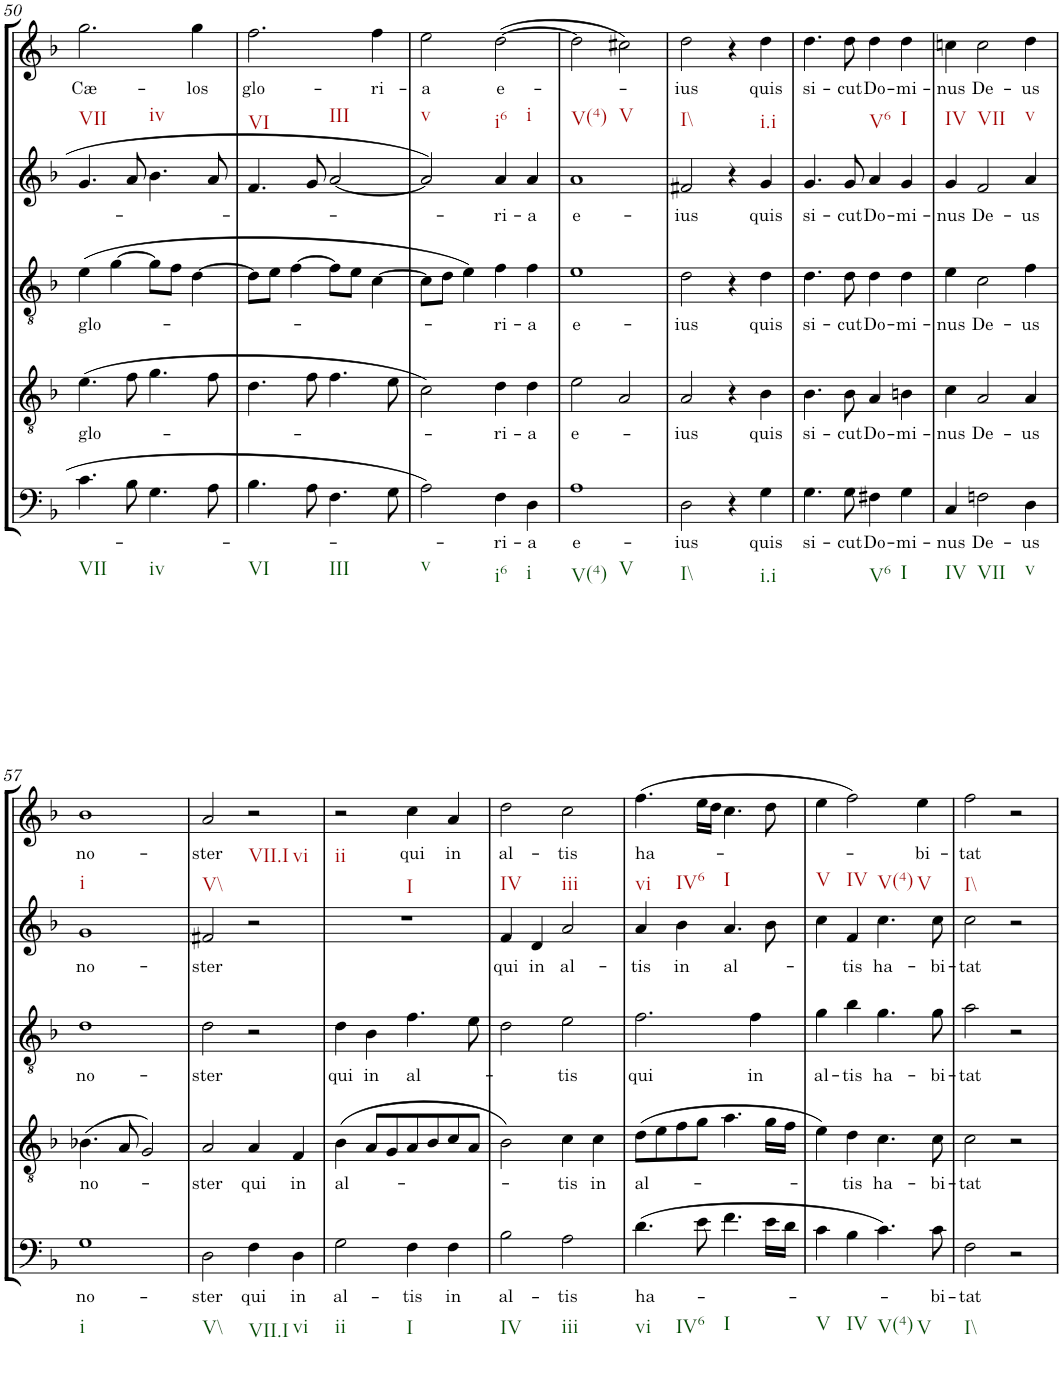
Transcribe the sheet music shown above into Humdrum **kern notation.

**kern	**text	**kern	**text	**kern	**text	**kern	**text	**kern	**text
*part5	*part5	*part4	*part4	*part3	*part3	*part2	*part2	*part1	*part1
*staff5	*staff5	*staff4	*staff4	*staff3	*staff3	*staff2	*staff2	*staff1	*staff1
*I"Basso	*	*I"Tenore	*	*I"Alto	*	*I"Alto	*	*I"Canto	*
!!LO:PB:g=z
*clefF4	*	*clefGv2	*	*clefGv2	*	*clefG2	*	*clefG2	*
*Trd7c12	*	*	*	*	*	*	*	*	*
*k[b-]	*	*k[b-]	*	*k[b-]	*	*k[b-]	*	*k[b-]	*
*F:	*	*F:	*	*F:	*	*F:	*	*F:	*
*M4/4	*	*M4/4	*	*M4/4	*	*M4/4	*	*M4/4	*
*met(c)	*	*met(c)	*	*met(c)	*	*met(c)	*	*met(c)	*
=50	=50	=50	=50	=50	=50	=50	=50	=50	=50
!	!	!	!	!	!	!	!	!LO:TX:b:t=VII	!
!	!	!	!	!	!	!	!	!LO:TX:b:t=iv	!
!LO:TX:b:t=VII	!	!	!	!	!	!	!	!	!
!	!	!	!LO:LY:b	!	!LO:LY:b	!	!	!	!LO:LY:b
4.c\	.	(>4.e\	glo-	(>4e\	glo-	4.g/	.	2.gg\	Cæ-
.	.	.	.	[4g\	.	.	.	.	.
8B-\	.	8f\	.	.	.	8a/	.	.	.
!LO:TX:b:t=iv	!	!	!	!	!	!	!	!	!
4.G\	.	4.g\	.	8g\L]	.	4.b-\	.	.	.
.	.	.	.	8f\J	.	.	.	.	.
!	!	!	!	!	!	!	!	!	!LO:LY:b
.	.	.	.	[4d\	.	.	.	4gg\	-los
8A\	.	8f\	.	.	.	8a/	.	.	.
=51	=51	=51	=51	=51	=51	=51	=51	=51	=51
!	!	!	!	!	!	!	!	!LO:TX:b:t=VI	!
!	!	!	!	!	!	!	!	!LO:TX:b:t=III	!
!LO:TX:b:t=VI	!	!	!	!	!	!	!	!	!
!	!	!	!	!	!	!	!	!	!LO:LY:b
4.B-\	.	4.d\	.	8d\L]	.	4.f/	.	2.ff\	glo-
.	.	.	.	8e\J	.	.	.	.	.
.	.	.	.	[4f\	.	.	.	.	.
8A\	.	8f\	.	.	.	8g/	.	.	.
!LO:TX:b:t=III	!	!	!	!	!	!	!	!	!
4.F\	.	4.f\	.	8f\L]	.	[2a/	.	.	.
.	.	.	.	8e\J	.	.	.	.	.
!	!	!	!	!	!	!	!	!	!LO:LY:b
.	.	.	.	[4c\	.	.	.	4ff\	-ri-
8G\	.	8e\	.	.	.	.	.	.	.
=52	=52	=52	=52	=52	=52	=52	=52	=52	=52
!	!	!	!	!	!	!	!	!LO:TX:b:t=v	!
!LO:TX:b:t=v	!	!	!	!	!	!	!	!	!
!	!	!	!	!	!	!	!	!	!LO:LY:b
2A\	.	2c\)	.	8c\L]	.	2a/]	.	2ee\	-a
.	.	.	.	8d\J	.	.	.	.	.
.	.	.	.	4e\)	.	.	.	.	.
!	!	!	!	!	!	!	!	!LO:TX:b:t=i6	!
!	!	!	!	!	!	!	!	!LO:TX:b:t=i	!
!LO:TX:b:t=i6	!	!	!	!	!	!	!	!	!
!	!LO:LY:b	!	!LO:LY:b	!	!LO:LY:b	!	!LO:LY:b	!	!LO:LY:b
4F\	-ri-	4d\	-ri-	4f\	-ri-	4a/	-ri-	(>[2dd\	e-
!LO:TX:b:t=i	!	!	!	!	!	!	!	!	!
!	!LO:LY:b	!	!LO:LY:b	!	!LO:LY:b	!	!LO:LY:b	!	!
4D\	-a	4d\	-a	4f\	-a	4a/	-a	.	.
=53	=53	=53	=53	=53	=53	=53	=53	=53	=53
!	!	!	!	!	!	!	!	!LO:TX:b:t=V(4)	!
!LO:TX:b:t=V(4)	!	!	!	!	!	!	!	!	!
!LO:TX:b:t=V	!	!	!	!	!	!	!	!	!
!	!LO:LY:b	!	!LO:LY:b	!	!LO:LY:b	!	!LO:LY:b	!	!LO:LY:b
1A	e-	2e\	e-	1e	e-	1a	e-	2dd\]	-­-
!	!	!	!	!	!	!	!	!LO:TX:b:t=V	!
.	.	2A/	.	.	.	.	.	2cc#X\)	.
=54	=54	=54	=54	=54	=54	=54	=54	=54	=54
!	!	!	!	!	!	!	!	!LO:TX:b:t=I\\	!
!LO:TX:b:t=I\\	!	!	!	!	!	!	!	!	!
!	!LO:LY:b	!	!LO:LY:b	!	!LO:LY:b	!	!LO:LY:b	!	!LO:LY:b
2D\	-ius	2A/	-ius	2d\	-ius	2f#X/	-ius	2dd\	-ius
4r	.	4r	.	4r	.	4r	.	4r	.
!	!	!	!	!	!	!	!	!LO:TX:b:t=i.i	!
!LO:TX:b:t=i.i	!	!	!	!	!	!	!	!	!
!	!LO:LY:b	!	!LO:LY:b	!	!LO:LY:b	!	!LO:LY:b	!	!LO:LY:b
4G\	quis	4B-\	quis	4d\	quis	4g/	quis	4dd\	quis
=55	=55	=55	=55	=55	=55	=55	=55	=55	=55
!	!LO:LY:b	!	!LO:LY:b	!	!LO:LY:b	!	!LO:LY:b	!	!LO:LY:b
4.G\	si-	4.B-\	si-	4.d\	si-	4.g/	si-	4.dd\	si-
!	!LO:LY:b	!	!LO:LY:b	!	!LO:LY:b	!	!LO:LY:b	!	!LO:LY:b
8G\	-cut	8B-\	-cut	8d\	-cut	8g/	-cut	8dd\	-cut
!	!	!	!	!	!	!	!	!LO:TX:b:t=V6	!
!LO:TX:b:t=V6	!	!	!	!	!	!	!	!	!
!	!LO:LY:b	!	!LO:LY:b	!	!LO:LY:b	!	!LO:LY:b	!	!LO:LY:b
4F#X\	Do-	4A/	Do-	4d\	Do-	4a/	Do-	4dd\	Do-
!	!	!	!	!	!	!	!	!LO:TX:b:t=I	!
!LO:TX:b:t=I	!	!	!	!	!	!	!	!	!
!	!LO:LY:b	!	!LO:LY:b	!	!LO:LY:b	!	!LO:LY:b	!	!LO:LY:b
4G\	-mi-	4Bn\	-mi-	4d\	-mi-	4g/	-mi-	4dd\	-mi-
=56	=56	=56	=56	=56	=56	=56	=56	=56	=56
!	!	!	!	!	!	!	!	!LO:TX:b:t=IV	!
!LO:TX:b:t=IV	!	!	!	!	!	!	!	!	!
!	!LO:LY:b	!	!LO:LY:b	!	!LO:LY:b	!	!LO:LY:b	!	!LO:LY:b
4C/	-nus	4c\	-nus	4e\	-nus	4g/	-nus	4ccn\	-nus
!	!	!	!	!	!	!	!	!LO:TX:b:t=VII	!
!LO:TX:b:t=VII	!	!	!	!	!	!	!	!	!
!	!LO:LY:b	!	!LO:LY:b	!	!LO:LY:b	!	!LO:LY:b	!	!LO:LY:b
2Fn\	De-	2A/	De-	2c\	De-	2f/	De-	2cc\	De-
!	!	!	!	!	!	!	!	!LO:TX:b:t=v	!
!LO:TX:b:t=v	!	!	!	!	!	!	!	!	!
!	!LO:LY:b	!	!LO:LY:b	!	!LO:LY:b	!	!LO:LY:b	!	!LO:LY:b
4D\	-us	4A/	-us	4f\	-us	4a/	-us	4dd\	-us
!!LO:LB:g=z
=57	=57	=57	=57	=57	=57	=57	=57	=57	=57
!	!	!	!	!	!	!	!	!LO:TX:b:t=i	!
!LO:TX:b:t=i	!	!	!	!	!	!	!	!	!
!	!LO:LY:b	!	!LO:LY:b	!	!LO:LY:b	!	!LO:LY:b	!	!LO:LY:b
1G	no-	(>4.B-X\	no-	1d	no-	1g	no-	1b-	no-
.	.	8A/	.	.	.	.	.	.	.
.	.	2G/)	.	.	.	.	.	.	.
=58	=58	=58	=58	=58	=58	=58	=58	=58	=58
!	!	!	!	!	!	!	!	!LO:TX:b:t=V\\	!
!LO:TX:b:t=V\\	!	!	!	!	!	!	!	!	!
!	!LO:LY:b	!	!LO:LY:b	!	!LO:LY:b	!	!LO:LY:b	!	!LO:LY:b
2D\	-ster	2A/	-ster	2d\	-ster	2f#X/	-ster	2a/	-ster
!	!	!	!	!	!	!	!	!LO:TX:b:t=VII.I	!
!	!	!	!	!	!	!	!	!LO:TX:b:t=vi	!
!LO:TX:b:t=VII.I	!	!	!	!	!	!	!	!	!
!	!LO:LY:b	!	!LO:LY:b	!	!	!	!	!	!
4F\	qui	4A/	qui	2r	.	2r	.	2r	.
!LO:TX:b:t=vi	!	!	!	!	!	!	!	!	!
!	!LO:LY:b	!	!LO:LY:b	!	!	!	!	!	!
4D\	in	4F/	in	.	.	.	.	.	.
=59	=59	=59	=59	=59	=59	=59	=59	=59	=59
!	!	!	!	!	!	!	!	!LO:TX:b:t=ii	!
!LO:TX:b:t=ii	!	!	!	!	!	!	!	!	!
!	!LO:LY:b	!	!LO:LY:b	!	!LO:LY:b	!	!	!	!
2G\	al-	(>4B-\	al-	4d\	qui	1r	.	2r	.
!	!	!	!	!	!LO:LY:b	!	!	!	!
.	.	8A/L	.	4B-\	in	.	.	.	.
.	.	8G/	.	.	.	.	.	.	.
!	!	!	!	!	!	!	!	!LO:TX:b:t=I	!
!LO:TX:b:t=I	!	!	!	!	!	!	!	!	!
!	!LO:LY:b	!	!	!	!LO:LY:b	!	!	!	!LO:LY:b
4F\	-tis	8A/	.	4.f\	al-	.	.	4cc\	qui
.	.	8B-/	.	.	.	.	.	.	.
!	!LO:LY:b	!	!	!	!	!	!	!	!LO:LY:b
4F\	in	8c/	.	.	.	.	.	4a/	in
.	.	8A/J	.	8e\	.	.	.	.	.
=60	=60	=60	=60	=60	=60	=60	=60	=60	=60
!	!	!	!	!	!	!	!	!LO:TX:b:t=IV	!
!LO:TX:b:t=IV	!	!	!	!	!	!	!	!	!
!	!LO:LY:b	!	!	!	!	!	!LO:LY:b	!	!LO:LY:b
2B-\	al-	2B-\)	.	2d\	.	4f/	qui	2dd\	al-
!	!	!	!	!	!	!	!LO:LY:b	!	!
.	.	.	.	.	.	4d/	in	.	.
!	!	!	!	!	!	!	!	!LO:TX:b:t=iii	!
!LO:TX:b:t=iii	!	!	!	!	!	!	!	!	!
!	!LO:LY:b	!	!LO:LY:b	!	!LO:LY:b	!	!LO:LY:b	!	!LO:LY:b
2A\	-tis	4c\	-tis	2e\	-tis	2a/	al-	2cc\	-tis
!	!	!	!LO:LY:b	!	!	!	!	!	!
.	.	4c\	in	.	.	.	.	.	.
=61	=61	=61	=61	=61	=61	=61	=61	=61	=61
!	!	!	!	!	!	!	!	!LO:TX:b:t=vi	!
!	!	!	!	!	!	!	!	!LO:TX:b:t=IV6	!
!LO:TX:b:t=vi	!	!	!	!	!	!	!	!	!
!LO:TX:b:t=IV6	!	!	!	!	!	!	!	!	!
!	!LO:LY:b	!	!LO:LY:b	!	!LO:LY:b	!	!LO:LY:b	!	!LO:LY:b
(>4.d\	ha-	(>8d\L	al-	2.f\	qui	4a/	-tis	(>4.ff\	ha-
.	.	8e\	.	.	.	.	.	.	.
!	!	!	!	!	!	!	!LO:LY:b	!	!
.	.	8f\	.	.	.	4b-\	in	.	.
8e\	.	8g\J	.	.	.	.	.	16ee\LL	.
.	.	.	.	.	.	.	.	16dd\JJ	.
!	!	!	!	!	!	!	!	!LO:TX:b:t=I	!
!LO:TX:b:t=I	!	!	!	!	!	!	!	!	!
!	!	!	!	!	!	!	!LO:LY:b	!	!
4.f\	.	4.a\	.	.	.	4.a/	al-	4.cc\	.
!	!	!	!	!	!LO:LY:b	!	!	!	!
.	.	.	.	4f\	in	.	.	.	.
16e\LL	.	16g\LL	.	.	.	8b-\	.	8dd\	.
16d\JJ	.	16f\JJ	.	.	.	.	.	.	.
=62	=62	=62	=62	=62	=62	=62	=62	=62	=62
!	!	!	!	!	!	!	!	!LO:TX:b:t=V	!
!LO:TX:b:t=V	!	!	!	!	!	!	!	!	!
!	!	!	!	!	!LO:LY:b	!	!	!	!
4c\	.	4e\)	.	4g\	al-	4cc\	.	4ee\	.
!	!	!	!	!	!	!	!	!LO:TX:b:t=IV	!
!	!	!	!	!	!	!	!	!LO:TX:b:t=V(4)	!
!LO:TX:b:t=IV	!	!	!	!	!	!	!	!	!
!	!	!	!LO:LY:b	!	!LO:LY:b	!	!LO:LY:b	!	!
4B-\	.	4d\	-tis	4b-\	-tis	4f/	-tis	2ff\)	.
!LO:TX:b:t=V(4)	!	!	!	!	!	!	!	!	!
!LO:TX:b:t=V	!	!	!	!	!	!	!	!	!
!	!	!	!LO:LY:b	!	!LO:LY:b	!	!LO:LY:b	!	!
4.c\)	.	4.c\	ha-	4.g\	ha-	4.cc\	ha-	.	.
!	!	!	!	!	!	!	!	!LO:TX:b:t=V	!
!	!	!	!	!	!	!	!	!	!LO:LY:b
.	.	.	.	.	.	.	.	4ee\	-bi-
!	!LO:LY:b	!	!LO:LY:b	!	!LO:LY:b	!	!LO:LY:b	!	!
8c\	-bi-	8c\	-bi-	8g\	-bi-	8cc\	-bi-	.	.
=63	=63	=63	=63	=63	=63	=63	=63	=63	=63
!	!	!	!	!	!	!	!	!LO:TX:b:t=I\\	!
!LO:TX:b:t=I\\	!	!	!	!	!	!	!	!	!
!	!LO:LY:b	!	!LO:LY:b	!	!LO:LY:b	!	!LO:LY:b	!	!LO:LY:b
2F\	-tat	2c\	-tat	2a\	-tat	2cc\	-tat	2ff\	-tat
2r	.	2r	.	2r	.	2r	.	2r	.
=	=	=	=	=	=	=	=	=	=
*-	*-	*-	*-	*-	*-	*-	*-	*-	*-
